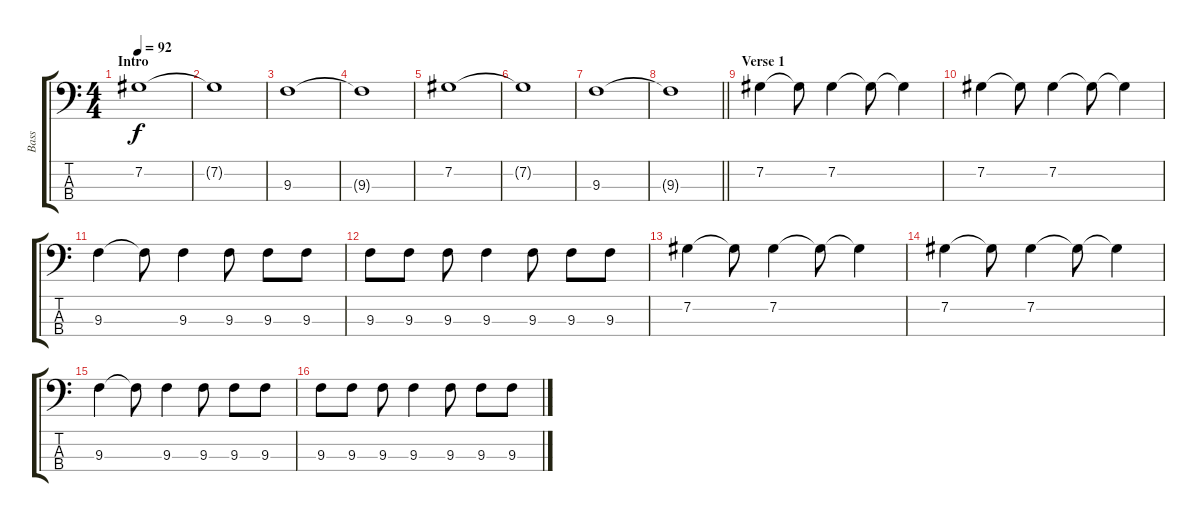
\track ("Bass" "Bass") {instrument electricbasspick}
\staff {score tabs}
\tuning (Gb2 Db2 Ab1 Eb1) {hide}
\ts (4 4)
\section ("" "Intro")
\tempo 92
\clef f4
\ks c
7.2.1{dy f instrument electricbasspick} |
7.2{t}.1 |
9.3.1 |
9.3{t}.1 |
7.2.1 |
7.2{t}.1 |
9.3.1 |
\barLineRight lightlight
9.3{t}.1 |
\section ("" "Verse 1")
7.2.4 7.2{t}.8 7.2.4 7.2{t}.8 7.2{t}.4 |
7.2.4 7.2{t}.8 7.2.4 7.2{t}.8 7.2{t}.4 |
9.3.4 9.3{t}.8 9.3.4 9.3.8 9.3.8 9.3.8 |
9.3.8 9.3.8 9.3.8 9.3.4 9.3.8 9.3.8 9.3.8 |
7.2.4 7.2{t}.8 7.2.4 7.2{t}.8 7.2{t}.4 |
7.2.4 7.2{t}.8 7.2.4 7.2{t}.8 7.2{t}.4 |
9.3.4 9.3{t}.8 9.3.4 9.3.8 9.3.8 9.3.8 |
9.3.8 9.3.8 9.3.8 9.3.4 9.3.8 9.3.8 9.3.8
